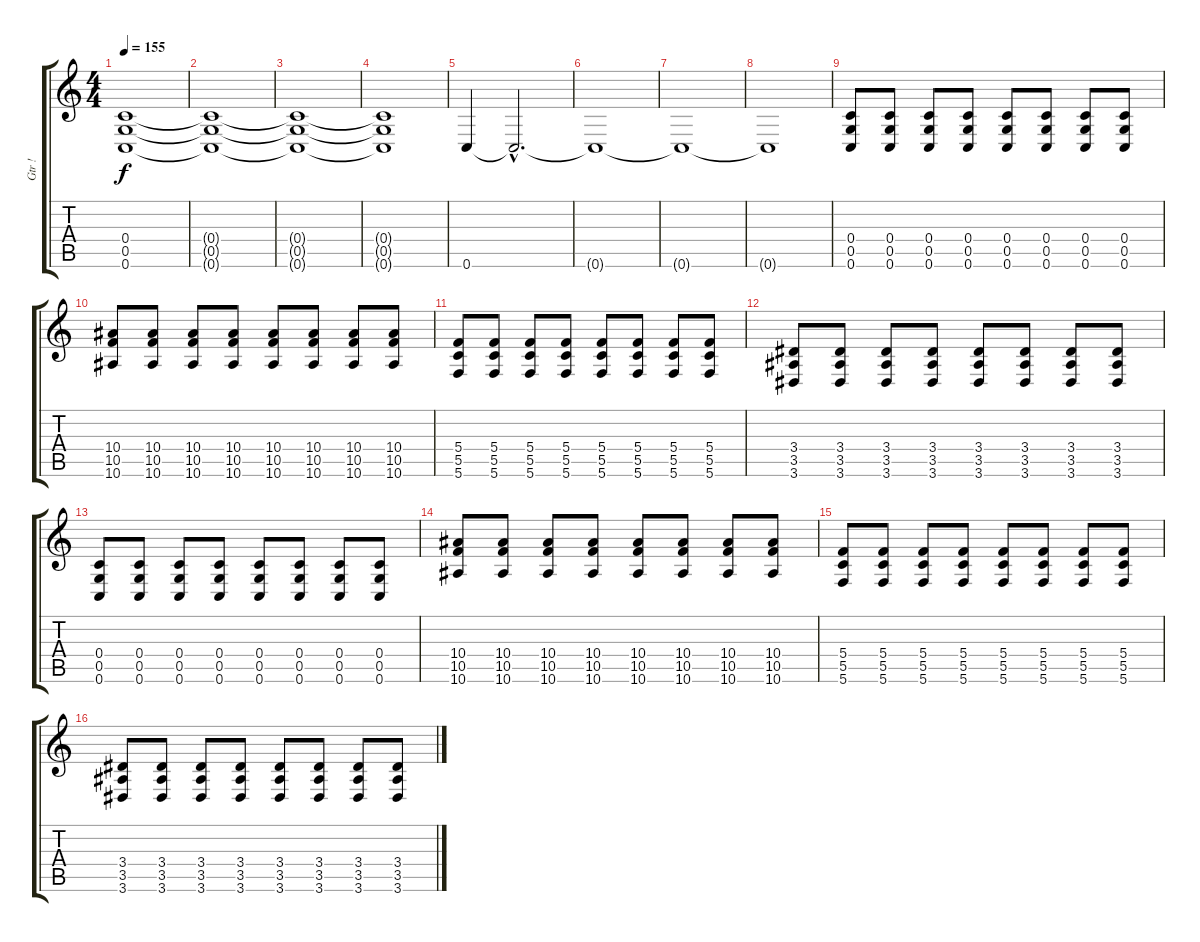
\track ("Gtr !" "Gtr !") {instrument distortionguitar}
\staff {score tabs}
\tuning (D4 A3 F3 C3 G2 C2) {hide}
\ts (4 4)
\tempo 155
\clef g2
\ks c
(0.4 0.5 0.6).1{dy f volume 0} |
(0.4{t} 0.5{t} 0.6{t}).1 |
(0.4{t} 0.5{t} 0.6{t}).1 |
(0.4{t} 0.5{t} 0.6{t}).1 |
0.6.4{volume 10} 0.6{hac t}.2{d volume 0} |
0.6{t}.1 |
0.6{t}.1 |
0.6{t}.1 |
(0.4 0.5 0.6).8{volume 10} (0.4 0.5 0.6).8 (0.4 0.5 0.6).8 (0.4 0.5 0.6).8 (0.4 0.5 0.6).8 (0.4 0.5 0.6).8 (0.4 0.5 0.6).8 (0.4 0.5 0.6).8 |
(10.4 10.5 10.6).8 (10.4 10.5 10.6).8 (10.4 10.5 10.6).8 (10.4 10.5 10.6).8 (10.4 10.5 10.6).8 (10.4 10.5 10.6).8 (10.4 10.5 10.6).8 (10.4 10.5 10.6).8 |
(5.4 5.5 5.6).8 (5.4 5.5 5.6).8 (5.4 5.5 5.6).8 (5.4 5.5 5.6).8 (5.4 5.5 5.6).8 (5.4 5.5 5.6).8 (5.4 5.5 5.6).8 (5.4 5.5 5.6).8 |
(3.4 3.5 3.6).8 (3.4 3.5 3.6).8 (3.4 3.5 3.6).8 (3.4 3.5 3.6).8 (3.4 3.5 3.6).8 (3.4 3.5 3.6).8 (3.4 3.5 3.6).8 (3.4 3.5 3.6).8 |
(0.4 0.5 0.6).8 (0.4 0.5 0.6).8 (0.4 0.5 0.6).8 (0.4 0.5 0.6).8 (0.4 0.5 0.6).8 (0.4 0.5 0.6).8 (0.4 0.5 0.6).8 (0.4 0.5 0.6).8 |
(10.4 10.5 10.6).8 (10.4 10.5 10.6).8 (10.4 10.5 10.6).8 (10.4 10.5 10.6).8 (10.4 10.5 10.6).8 (10.4 10.5 10.6).8 (10.4 10.5 10.6).8 (10.4 10.5 10.6).8 |
(5.4 5.5 5.6).8 (5.4 5.5 5.6).8 (5.4 5.5 5.6).8 (5.4 5.5 5.6).8 (5.4 5.5 5.6).8 (5.4 5.5 5.6).8 (5.4 5.5 5.6).8 (5.4 5.5 5.6).8 |
(3.4 3.5 3.6).8 (3.4 3.5 3.6).8 (3.4 3.5 3.6).8 (3.4 3.5 3.6).8 (3.4 3.5 3.6).8 (3.4 3.5 3.6).8 (3.4 3.5 3.6).8 (3.4 3.5 3.6).8
